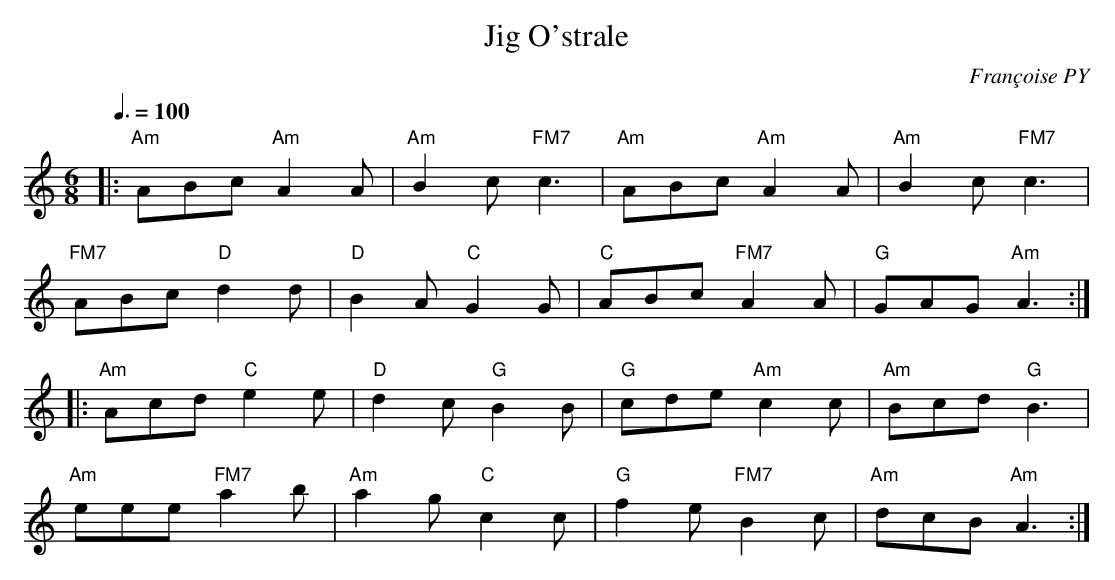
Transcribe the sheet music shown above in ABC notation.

X:1
T:Jig O'strale
C:Fran\ccoise PY
M:6/8
L:1/8
Q:3/8=100
K:Am
|: "Am"ABc "Am"A2 A|"Am"B2 c "FM7"c3|"Am"ABc "Am"A2 A|"Am"B2 c "FM7"c3|
"FM7"ABc "D"d2 d|"D"B2 A "C"G2 G|"C"ABc "FM7"A2 A|"G"GAG "Am"A3 :|
|:"Am"Acd "C"e2 e|"D"d2 c "G"B2 B|"G"cde "Am"c2 c|"Am"Bcd "G"B3|
"Am"eee "FM7"a2 b|"Am"a2 g "C"c2 c|"G"f2 e "FM7"B2 c|"Am"dcB "Am"A3:|
